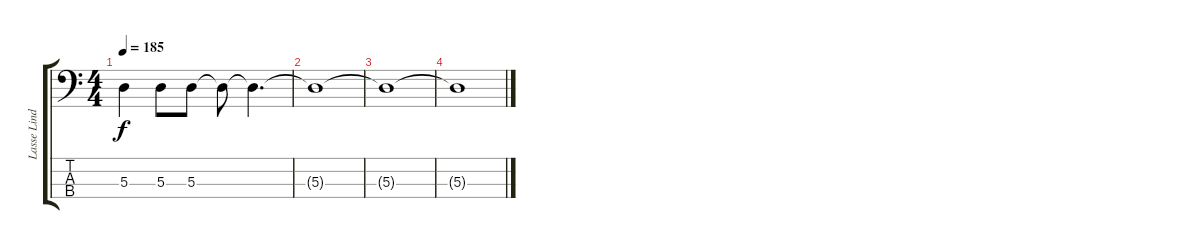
\track ("Lasse Lindfors" "Lasse Lind") {instrument electricbassfinger}
\staff {score tabs}
\tuning (G2 D2 A1 D1) {hide}
\ts (4 4)
\tempo 185
\clef f4
\ks c
5.3.4{dy f} 5.3.8 5.3.8 5.3{t}.8 5.3{t}.4{d} |
5.3{t}.1 |
5.3{t}.1 |
5.3{t}.1
